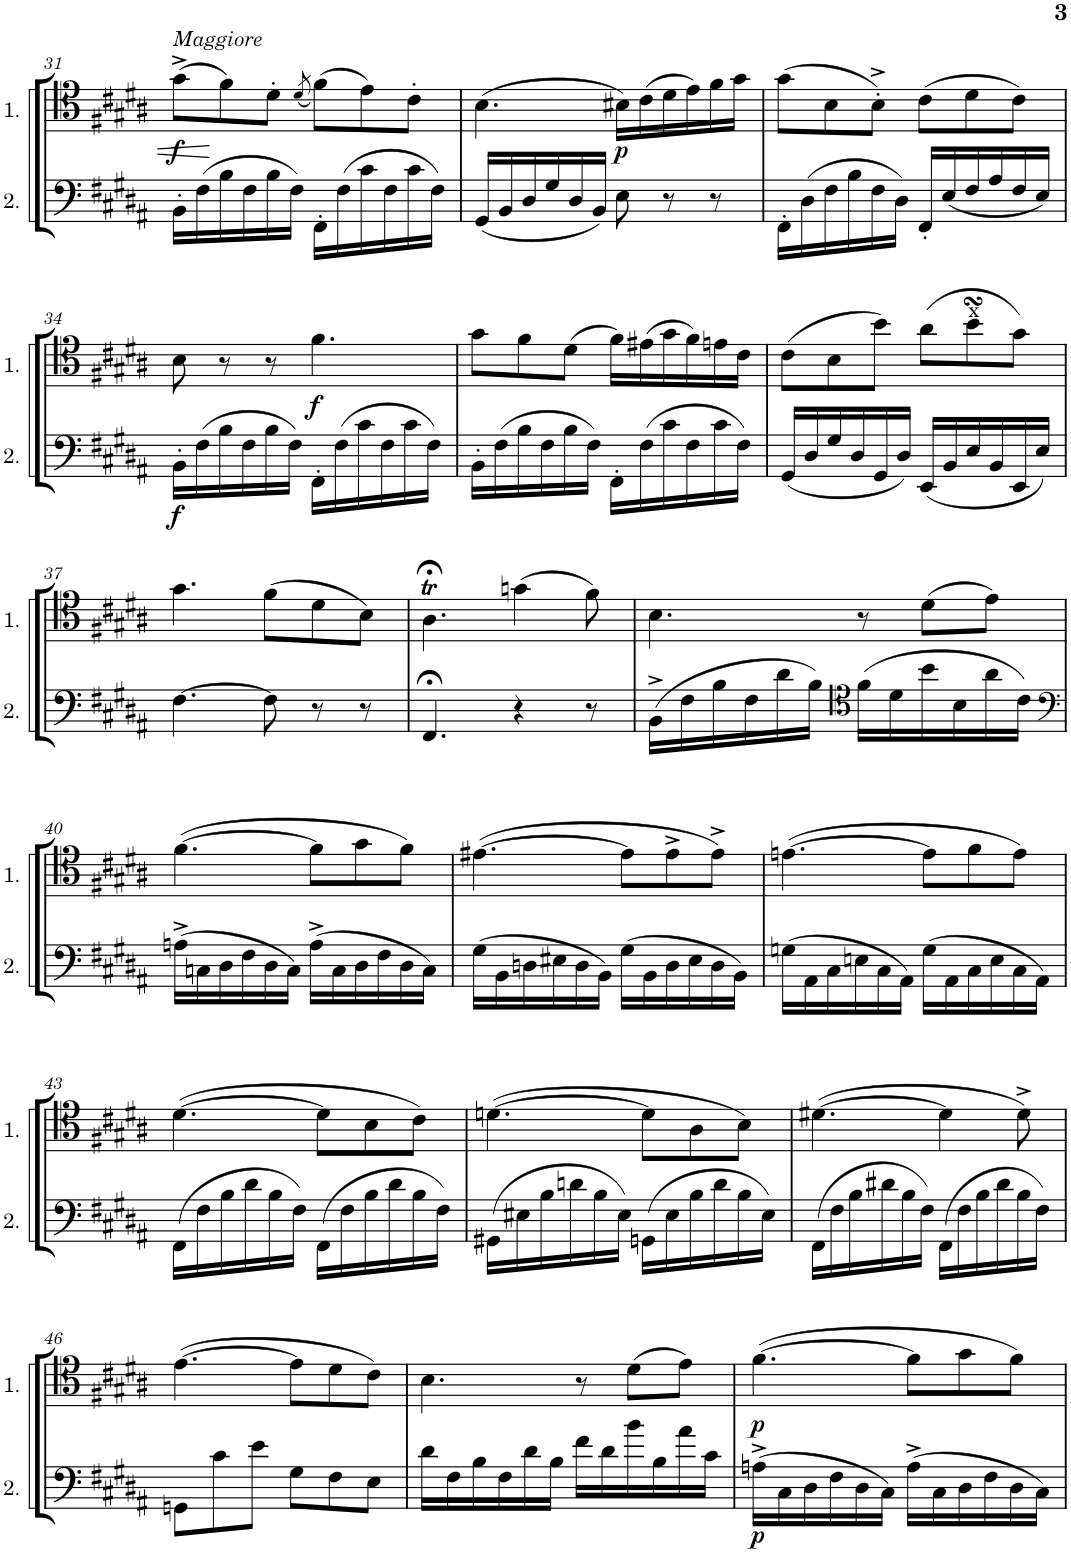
**kern	**dynam	**kern	**dynam
*part2	*part2	*part1	*part1
*staff2	*staff2	*staff1	*staff1
*I"Cello 2	*	*I"Cello 1	*
!!LO:PB:g=z
*clefF4	*	*clefC4	*
*k[f#c#g#d#a#]	*	*k[f#c#g#d#a#]	*
*M6/8	*	*M6/8	*
=31	=31	=31	=31
!	!	!LO:TX:a:i:t=Maggiore	!
!	!	!	!LO:DY:b
16BB'\LL	.	(8g#^\L	f
(16F#\	.	.	.
16B\	.	8f#\)	.
16F#\	.	.	.
16B\	.	8d#'\J	.
16F#\JJ)	.	.	.
.	.	(8qd#/	.
16FF#'\LL	.	(8f#\L)	.
(16F#\	.	.	.
16c#\	.	8e\)	.
16F#\	.	.	.
16c#\	.	8c#'\J	.
16F#\JJ)	.	.	.
=32	=32	=32	=32
(16GG#/LL	.	(4.B\	.
16BB/	.	.	.
16D#/	.	.	.
16G#/	.	.	.
16D#/	.	.	.
16BB/JJ)	.	.	.
!	!	!	!LO:DY:b
8E\	.	16B#X\LL)	p
.	.	(16c#\	.
8r	.	16d#\	.
.	.	16e\)	.
8r	.	16f#\	.
.	.	16g#\JJ	.
=33	=33	=33	=33
16FF#'\LL	.	(8g#\L	.
(16D#\	.	.	.
16F#\	.	8B\	.
16B\	.	.	.
16F#\	.	8B'^\J)	.
16D#\JJ)	.	.	.
16FF#'/LL	.	(8c#\L	.
(16E/	.	.	.
16F#/	.	8d#\	.
16A#/	.	.	.
16F#/	.	8c#\J)	.
16E/JJ)	.	.	.
!!LO:LB:g=z
=34	=34	=34	=34
!	!LO:DY:b	!	!
16BB'\LL	f	8B\	.
(16F#\	.	.	.
16B\	.	8r	.
16F#\	.	.	.
16B\	.	8r	.
16F#\JJ)	.	.	.
!	!	!	!LO:DY:b
16FF#'\LL	.	4.f#\	f
(16F#\	.	.	.
16c#\	.	.	.
16F#\	.	.	.
16c#\	.	.	.
16F#\JJ)	.	.	.
=35	=35	=35	=35
16BB'\LL	.	8g#\L	.
(16F#\	.	.	.
16B\	.	8f#\	.
16F#\	.	.	.
16B\	.	(8d#\J	.
16F#\JJ)	.	.	.
16FF#'\LL	.	16f#\LL)	.
(16F#\	.	(16e#X\	.
16c#\	.	16g#\	.
16F#\	.	16f#\)	.
16c#\	.	16en\	.
16F#\JJ)	.	16c#\JJ	.
=36	=36	=36	=36
(16GG#/LL	.	(8c#\L	.
16D#/	.	.	.
16G#/	.	8B\	.
16D#/	.	.	.
16GG#/	.	8b\J)	.
16D#/JJ)	.	.	.
(16EE/LL	.	(8a#\L	.
16BB/	.	.	.
!	!	!LO:TX:a:t=x	!
16E/	.	8bsSSs\	.
16BB/	.	.	.
16EE/	.	8g#\J)	.
16E/JJ)	.	.	.
!!LO:LB:g=z
=37	=37	=37	=37
[4.F#\	.	4.g#\	.
8F#\]	.	(8f#\L	.
8r	.	8d#\	.
8r	.	8B\J)	.
=38	=38	=38	=38
4.FF#;</	.	4.A#;<t\	.
4r	.	(4gn\	.
8r	.	8f#\)	.
=39	=39	=39	=39
(16BB^\LL	.	4.B\	.
16F#\	.	.	.
16B\	.	.	.
16F#\	.	.	.
16d#\	.	.	.
16B\JJ)	.	.	.
*clefC4	*	*	*
(16f#\LL	.	8r	.
16d#\	.	.	.
16b\	.	(8d#\L	.
16B\	.	.	.
16a#\	.	8e\J)	.
16c#\JJ)	.	.	.
!!LO:LB:g=z
=40	=40	=40	=40
*clefF4	*	*	*
(16An^\LL	.	([4.f#\	.
16Cn\	.	.	.
16D#\	.	.	.
16F#\	.	.	.
16D#\	.	.	.
16C\JJ)	.	.	.
(16A^\LL	.	8f#\L]	.
16C\	.	.	.
16D#\	.	8g#\	.
16F#\	.	.	.
16D#\	.	8f#\J)	.
16C\JJ)	.	.	.
=41	=41	=41	=41
(16G#\LL	.	([4.e#X\	.
16BB\	.	.	.
16Dn\	.	.	.
16E#X\	.	.	.
16D\	.	.	.
16BB\JJ)	.	.	.
(16G#\LL	.	8e#\L]	.
16BB\	.	.	.
16D\	.	8e#^\	.
16E#\	.	.	.
16D\	.	8e#^\J)	.
16BB\JJ)	.	.	.
=42	=42	=42	=42
(16Gn\LL	.	([4.en\	.
16AA#\	.	.	.
16C#\	.	.	.
16En\	.	.	.
16C#\	.	.	.
16AA#\JJ)	.	.	.
(16G\LL	.	8e\L]	.
16AA#\	.	.	.
16C#\	.	8f#\	.
16E\	.	.	.
16C#\	.	8e\J)	.
16AA#\JJ)	.	.	.
!!LO:LB:g=z
=43	=43	=43	=43
(16FF#\LL	.	([4.d#\	.
16F#\	.	.	.
16B\	.	.	.
16d#\	.	.	.
16B\	.	.	.
16F#\JJ)	.	.	.
(16FF#\LL	.	8d#\L]	.
16F#\	.	.	.
16B\	.	8B\	.
16d#\	.	.	.
16B\	.	8c#\J)	.
16F#\JJ)	.	.	.
=44	=44	=44	=44
(16GG#X\LL	.	([4.dn\	.
16E#X\	.	.	.
16B\	.	.	.
16dn\	.	.	.
16B\	.	.	.
16E#\JJ)	.	.	.
(16GGn\LL	.	8d\L]	.
16E#\	.	.	.
16B\	.	8A#\	.
16d\	.	.	.
16B\	.	8B\J)	.
16E#\JJ)	.	.	.
=45	=45	=45	=45
(16FF#\LL	.	([4.d#X\	.
16F#\	.	.	.
16B\	.	.	.
16d#X\	.	.	.
16B\	.	.	.
16F#\JJ)	.	.	.
(16FF#\LL	.	4d#\]	.
16F#\	.	.	.
16B\	.	.	.
16d#\	.	.	.
16B\	.	8d#^\)	.
16F#\JJ)	.	.	.
!!LO:LB:g=z
=46	=46	=46	=46
8GGn\L	.	([4.e\	.
8c#\	.	.	.
8e\J	.	.	.
8G#\L	.	8e\L]	.
8F#\	.	8d#\	.
8E\J	.	8c#\J)	.
=47	=47	=47	=47
16d#\LL	.	4.B\	.
16F#\	.	.	.
16B\	.	.	.
16F#\	.	.	.
16d#\	.	.	.
16B\JJ	.	.	.
16f#\LL	.	8r	.
16d#\	.	.	.
16b\	.	(8d#\L	.
16B\	.	.	.
16a#\	.	8e\J)	.
16c#\JJ	.	.	.
=48	=48	=48	=48
!	!LO:DY:b	!	!LO:DY:b
(16An^\LL	p	([4.f#\	p
16C#\	.	.	.
16D#\	.	.	.
16F#\	.	.	.
16D#\	.	.	.
16C#\JJ)	.	.	.
(16A^\LL	.	8f#\L]	.
16C#\	.	.	.
16D#\	.	8g#\	.
16F#\	.	.	.
16D#\	.	8f#\J)	.
16C#\JJ)	.	.	.
=	=	=	=
*-	*-	*-	*-
